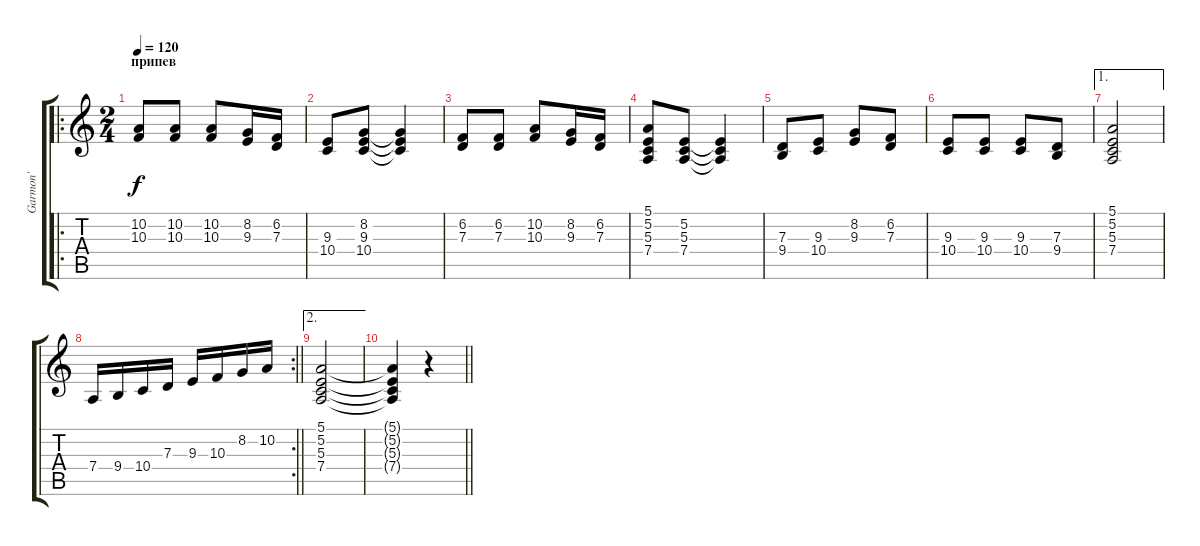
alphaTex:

\track ("Garmon'" "Garmon'") {instrument harmonica}
\staff {score tabs}
\tuning (E4 B3 G3 D3 A2 E2) {hide}
\ro
\ts (2 4)
\section ("" "припев")
\tempo 120
\clef g2
\ks c
(10.2 10.3).8{dy f} (10.2 10.3).8 (10.2 10.3).8 (8.2 9.3).16 (6.2 7.3).16 |
(9.3 10.4).8 (8.2 9.3 10.4).8 (8.2{t} 9.3{t} 10.4{t}).4 |
(6.2 7.3).8 (6.2 7.3).8 (10.2 10.3).8 (8.2 9.3).16 (6.2 7.3).16 |
(5.1 5.2 5.3 7.4).8 (5.2 5.3 7.4).8 (5.2{t} 5.3{t} 7.4{t}).4 |
(7.3 9.4).8 (9.3 10.4).8 (8.2 9.3).8 (6.2 7.3).8 |
(9.3 10.4).8 (9.3 10.4).8 (9.3 10.4).8 (7.3 9.4).8 |
\ae 1
(5.1 5.2 5.3 7.4).2 |
\rc 2
\barLineRight lightlight
7.4.16 9.4.16 10.4.16 7.3.16 9.3.16 10.3.16 8.2.16 10.2.16 |
\ae 2
(5.1 5.2 5.3 7.4).2 |
\barLineRight lightlight
(5.1{t} 5.2{t} 5.3{t} 7.4{t}).4 r.4
